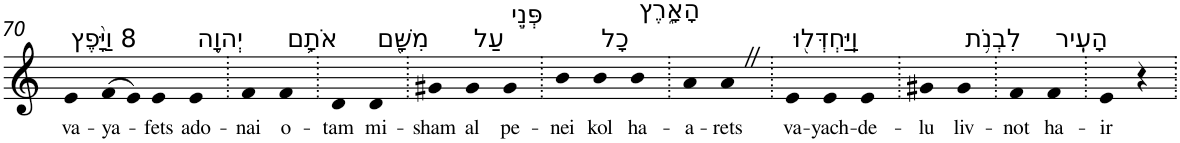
**kern	**text
*part1	*part1
*staff1	*staff1
*I"Piano	*
*I'Pno	*
!!LO:PB:g=z
*clefG2	*
*k[]	*
=70	=70
!LO:TX:a:t=8 וַיָּ֨פֶץ	!
!	!LO:LY:b
4e	va-
!	!LO:LY:b
(>8f	-ya-
8e)	.
!	!LO:LY:b
4e	-fets
!LO:TX:a:t=יְהוָ֥ה	!
!	!LO:LY:b
4e	ado-
=71.	=71.
!	!LO:LY:b
4f	-nai
!LO:TX:a:t=אֹתָ֛ם	!
!	!LO:LY:b
4f	o-
=72.	=72.
!	!LO:LY:b
4d	-tam
!LO:TX:a:t=מִשָּׁ֖ם	!
!	!LO:LY:b
4d	mi-
=73.	=73.
!	!LO:LY:b
4g#X	-sham
!LO:TX:a:t=עַל	!
!	!LO:LY:b
4g#	al
!LO:TX:a:t=פְּנֵ֣י	!
!	!LO:LY:b
4g#	pe-
=74.	=74.
!	!LO:LY:b
4b	-nei
!LO:TX:a:t=כָל	!
!	!LO:LY:b
4b	kol
!LO:TX:a:t=הָאָ֑רֶץ	!
!	!LO:LY:b
4b	ha-
=75.	=75.
!	!LO:LY:b
4a	-a-
!	!LO:LY:b
4aZ	-rets
=76.	=76.
!LO:TX:a:t=וַֽיַּחְדְּל֖וּ	!
!	!LO:LY:b
4e	va-
!	!LO:LY:b
4e	-yach-
!	!LO:LY:b
4e	-de-
=77.	=77.
!	!LO:LY:b
4g#X	-lu
!LO:TX:a:t=לִבְנֹ֥ת	!
!	!LO:LY:b
4g#	liv-
=78.	=78.
!	!LO:LY:b
4f	-not
!LO:TX:a:t=הָעִֽיר	!
!	!LO:LY:b
4f	ha-
=79.	=79.
!	!LO:LY:b
4e	-ir
4r	.
=.	=.
*-	*-
